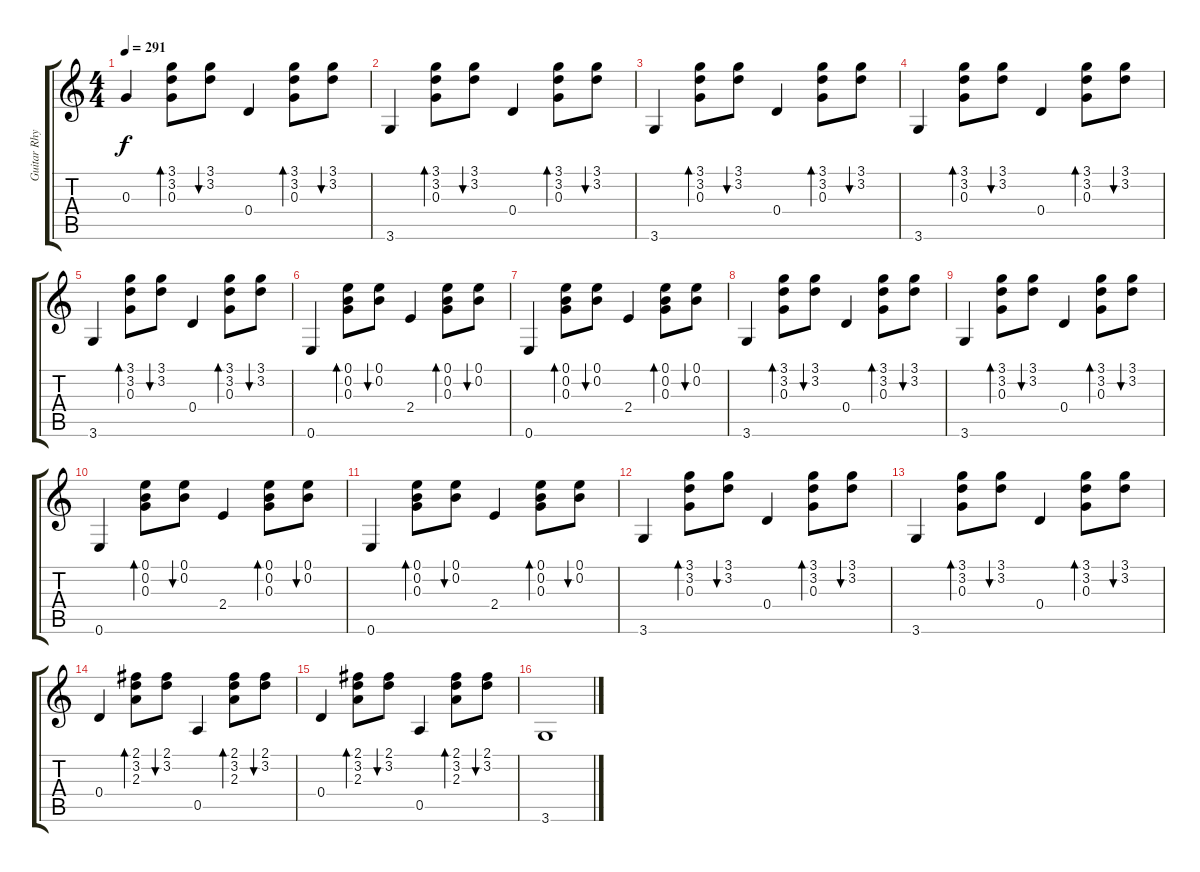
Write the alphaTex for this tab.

\track ("Guitar Rhythm" "Guitar Rhy") {instrument acousticguitarnylon}
\staff {score tabs}
\tuning (E4 B3 G3 D3 A2 E2) {hide}
\ts (4 4)
\tempo 291
\clef g2
\ks c
0.3.4{dy f} (3.1 3.2 0.3).8{bd 240} (3.1 3.2).8{bu 240} 0.4.4 (3.1 3.2 0.3).8{bd 240} (3.1 3.2).8{bu 240} |
3.6.4 (3.1 3.2 0.3).8{bd 240} (3.1 3.2).8{bu 240} 0.4.4 (3.1 3.2 0.3).8{bd 240} (3.1 3.2).8{bu 240} |
3.6.4 (3.1 3.2 0.3).8{bd 240} (3.1 3.2).8{bu 240} 0.4.4 (3.1 3.2 0.3).8{bd 240} (3.1 3.2).8{bu 240} |
3.6.4 (3.1 3.2 0.3).8{bd 240} (3.1 3.2).8{bu 240} 0.4.4 (3.1 3.2 0.3).8{bd 240} (3.1 3.2).8{bu 240} |
3.6.4 (3.1 3.2 0.3).8{bd 240} (3.1 3.2).8{bu 240} 0.4.4 (3.1 3.2 0.3).8{bd 240} (3.1 3.2).8{bu 240} |
0.6.4 (0.1 0.2 0.3).8{bd 240} (0.1 0.2).8{bu 240} 2.4.4 (0.1 0.2 0.3).8{bd 240} (0.1 0.2).8{bu 240} |
0.6.4 (0.1 0.2 0.3).8{bd 240} (0.1 0.2).8{bu 240} 2.4.4 (0.1 0.2 0.3).8{bd 240} (0.1 0.2).8{bu 240} |
3.6.4 (3.1 3.2 0.3).8{bd 240} (3.1 3.2).8{bu 240} 0.4.4 (3.1 3.2 0.3).8{bd 240} (3.1 3.2).8{bu 240} |
3.6.4 (3.1 3.2 0.3).8{bd 240} (3.1 3.2).8{bu 240} 0.4.4 (3.1 3.2 0.3).8{bd 240} (3.1 3.2).8{bu 240} |
0.6.4 (0.1 0.2 0.3).8{bd 240} (0.1 0.2).8{bu 240} 2.4.4 (0.1 0.2 0.3).8{bd 240} (0.1 0.2).8{bu 240} |
0.6.4 (0.1 0.2 0.3).8{bd 240} (0.1 0.2).8{bu 240} 2.4.4 (0.1 0.2 0.3).8{bd 240} (0.1 0.2).8{bu 240} |
3.6.4 (3.1 3.2 0.3).8{bd 240} (3.1 3.2).8{bu 240} 0.4.4 (3.1 3.2 0.3).8{bd 240} (3.1 3.2).8{bu 240} |
3.6.4 (3.1 3.2 0.3).8{bd 240} (3.1 3.2).8{bu 240} 0.4.4 (3.1 3.2 0.3).8{bd 240} (3.1 3.2).8{bu 240} |
0.4.4 (2.1 3.2 2.3).8{bd 240} (2.1 3.2).8{bu 240} 0.5.4 (2.1 3.2 2.3).8{bd 240} (2.1 3.2).8{bu 240} |
0.4.4 (2.1 3.2 2.3).8{bd 240} (2.1 3.2).8{bu 240} 0.5.4 (2.1 3.2 2.3).8{bd 240} (2.1 3.2).8{bu 240} |
3.6.1
